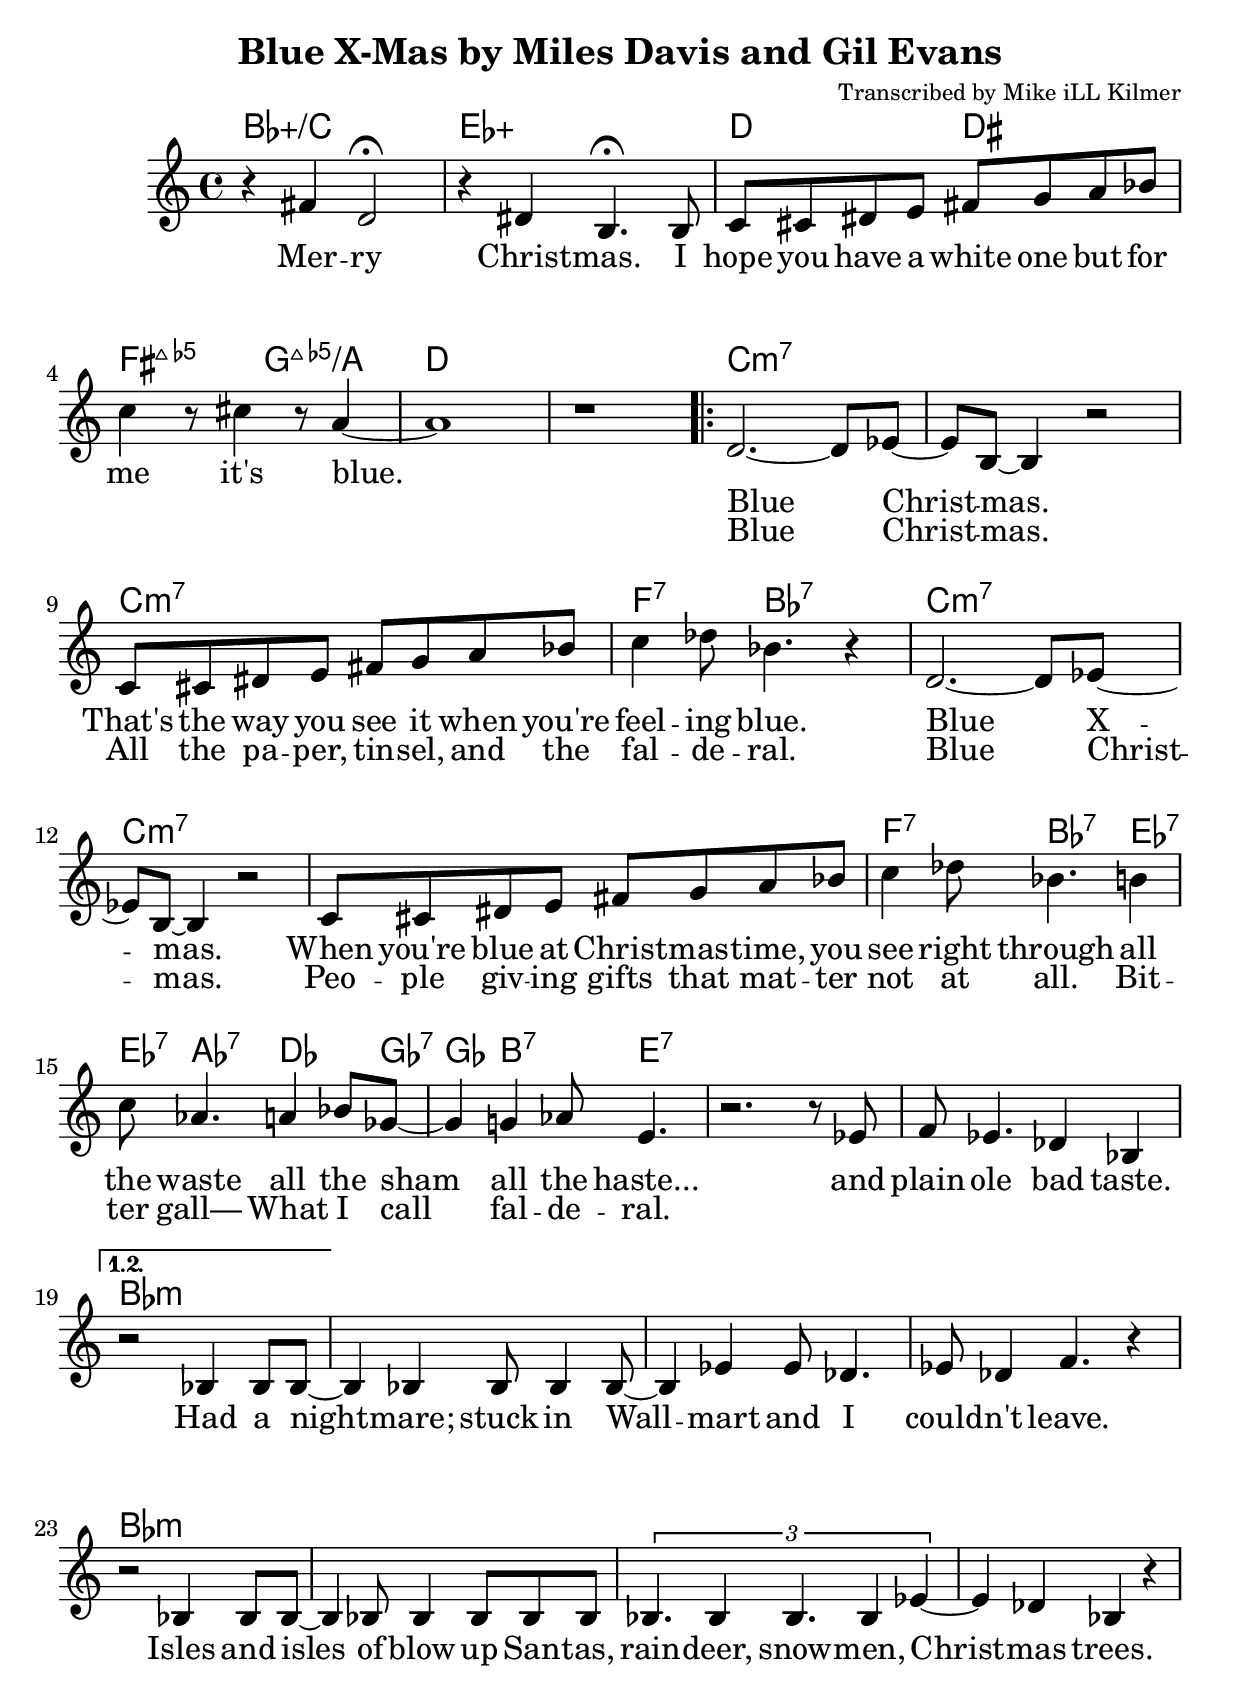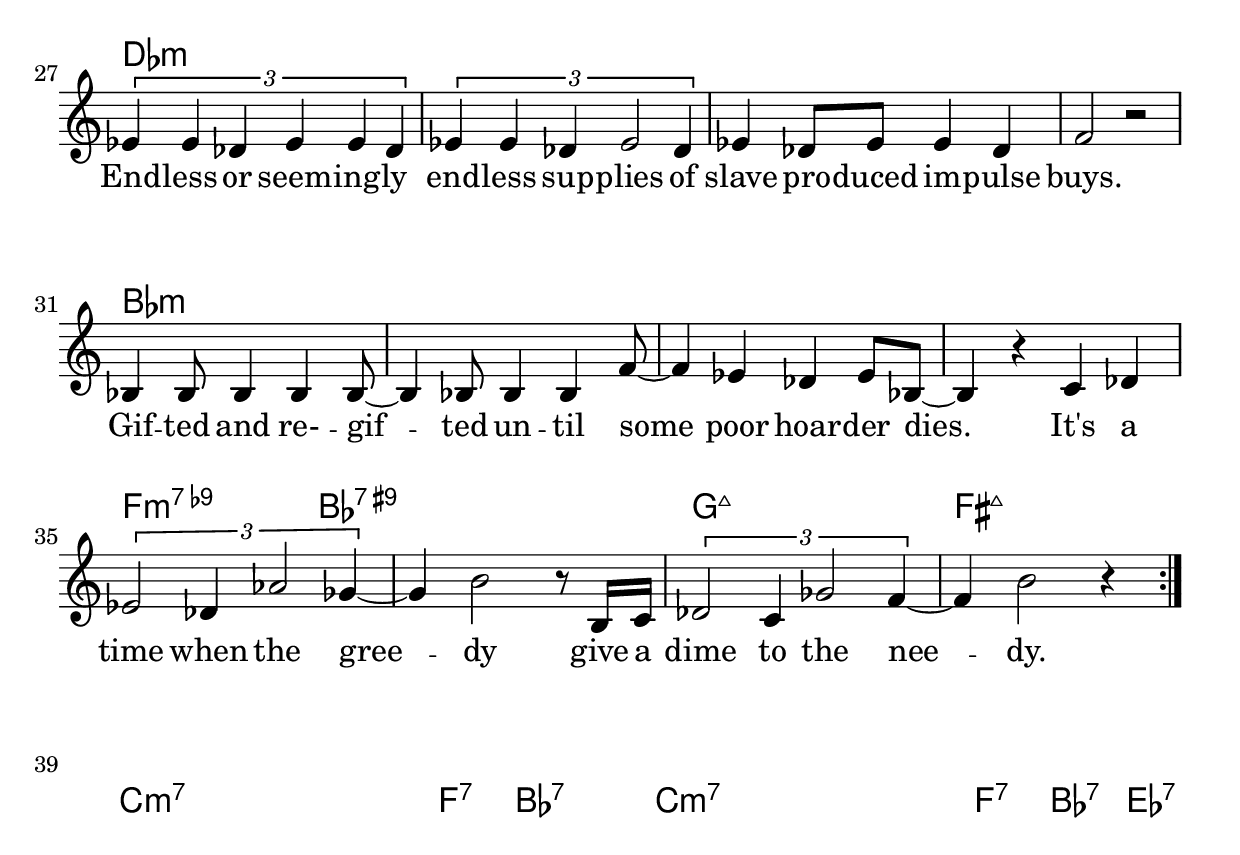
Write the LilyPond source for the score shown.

\version "2.18.2"

\header {
  title = "Blue X-Mas by Miles Davis and Gil Evans"
  composer = "Transcribed by Mike iLL Kilmer"
}

\paper{ print-page-number = ##f bottom-margin = 0.5\in }
melody = \relative c' {
  \clef treble
  \key c \major
  \time 4/4
  \set Score.voltaSpannerDuration = #(ly:make-moment 4/4)
  \new Voice = "intro" {
      r4 fis d2\fermata | r4 dis b4.\fermata b8 | % Merry Christmas. I
      c cis dis e fis g a bes | c4 r8 cis4 r8 a4~ | a1 | r | % hope you have... it's blue.
    }
      \repeat volta 2 {
        \new Voice = "refrain" {
        d,2.~ d8 ees~ | ees b~ b4 r2 | % Blue Christmas.
        c8 cis dis e fis g a bes | c4 des8 bes4. r4 | % That's the way you see it when you're feeling blue.
      %
        d,2.~ d8 ees~ | ees b~ b4 r2 | % Blue Xmas.,
        c8 cis dis e fis g a bes | c4 des8 bes4. b4 |% When you're blue at ...You see right through all
        c8 aes4. a4 bes8 ges~ | ges4 g4 aes8 e4. | % the waste All the sham All the haste
        r2. r8 ees | f ees4. des4 bes | % And plain ole bad taste.
      }
    }
    %
    \alternative {
      \new Voice = "verse" {
        {
          r2 bes4 bes8 bes~ | bes4 bes bes8 bes4 bes8~ | bes4 ees ees8 des4. | ees8 des4 f4. r4 | % Had a nightmare; stuck in Wallmart and I could'nt leave.
          r2 bes,4 bes8 bes~ | bes4 bes8 bes4 bes8 bes bes | \tuplet 3/2 {bes4. bes4 bes4. bes4 ees4~} | ees4 des bes r | % Isles and isles of blow up Santas, raindeer, snowmen, Chrismas trees.
          \tuplet 3/2 {ees4 ees des ees ees des} | \tuplet 3/2 {ees ees des ees2 des4} | ees4 des8 ees ees4 des | f2 r | % Endless or seemingly endless supplies of slave produced impulse buys.
          bes,4 bes8 bes4 bes bes8~ | bes4 bes8 bes4 bes f'8~ | f4 ees des ees8 bes~ | bes4 r c des | % Gifted and re-gifted until some poor hoarder dies. It's a

          \tuplet 3/2 {ees2 des4 aes'2 ges4~} | ges b2 r8 b,16 c | % time when the greedy Give a
          \tuplet 3/2 {des2 c4 ges'2 f4~} | f b2 r4 | % dime to the needy.
        }
      }
    }
    % Then it makes it's way to thrift stores and estate sales, ultimately
    % landing in a landfill so excuse Mister Grinch here if it makes me ill.
    %
    %
    % Blue Christmas.
    % All the paper, tinsel, and the  falderal (fall-de-rawl).
    % Blue Christmas.
    % People giving gifts that matter not at all.
    % Bitter gall—
    % What I call falderal.
    %
    % INSTRUMENTAL SOLO
    %
    % Lots of hungry, homeless children
    % In your own back yards
    % While you're VEDDY, VEDDY busy
    % Addressing 20 zillion Christmas cards.
    %
    % Yuletide is the season to be seen
    % And, oh, to give, and ah, to share,
    % But all you December do-gooders rush around
    % And rant and rave and loudly blare
    % Merry Christmas!
    % I hope you have a white one,
    % But for me it' blue!
}

intro = \lyricmode {
  Mer -- ry Christ -- mas.
  I hope you have a white one
  but for me it's blue.
}

refrain_one = \lyricmode {
  Blue Christ -- mas.
  That's the way you see it when you're feel -- ing blue.

  Blue X -- mas.
  When you're blue at Christ -- mas -- time,
  you see right through all the waste all the sham all the haste...
  and plain ole bad taste.

}

refrain_two = \lyricmode {
  Blue Christ -- mas.
  All the pa -- per, tin -- sel, and the fal -- de -- ral.
  Blue Christ -- mas.
  Peo -- ple giv -- ing gifts that mat -- ter not at all.
  Bit -- ter gall—
  What I call fal -- de -- ral.

}

verse = \lyricmode {

  Had a night -- mare; stuck in Wall -- mart and I could -- n't leave.
  Isles and isles of blow up San -- tas, rain -- deer, snow -- men, Christ -- mas trees.
  End -- less or seem -- ing -- ly end -- less sup -- plies of slave pro -- duced im -- pulse buys.
  Gif -- ted and re- -- gif -- ted un -- til some poor hoar -- der dies.

  It's a time when the gree -- dy
  give a dime to the nee -- dy.

  % Then it makes it's way to thrift stores and estate sales, ultimately
  % landing in a landfill so excuse Mister Grinch here if it makes me ill.

  Side -- walk San -- ta Claus -- es are
  Much, much, much too thin.
  They're wear -- ing fan -- cy rent -- ed cos -- tumes,
  False beards
  And big fat pho -- ny grins.

  And near -- ly eve -- ry -- one's stand -- ing 'round
  Hold -- ing out their emp -- ty hand
  Or tin cup.
  Gim -- me, gim -- me
  Gim -- me, gim -- me, gim -- me!
  Fill my stock -- ing up,
  All the way up.


  % INSTRUMENTAL SOLO

  Lots of hun -- gry, home -- less child -- ren
  In your own back yards
  While you're VED -- DY, VED -- DY bu -- sy
  Ad -- dress -- ing twen -- ty zil -- lion Christ -- mas cards.

  Yule -- tide is the sea -- son to be seen
  And, oh, to give, and ah, to share,
  But all you De -- cem -- ber do- -- good -- ers rush a -- round
  And rant and rave and loud -- ly blare
  Mer -- ry Christ -- mas!
  I hope you have a white one,
  But for me it' blue!

}

harmonies = \chordmode {
  % Intro
  bes1:5+/c | ees:5+ |
  d2 dis | fis:maj7.5- g:maj7.5-/a | d1 | d |
  c:min7 | c:min7 | c:min7 | f4.:7 bes:7 bes4:7 |
  c1:min7 | c:min7 | c:min7 | f4.:7 bes:7 ees4:7 |
  ees8:7 aes4.:7 des4. ges8:7 | ges4 b4.:7 e4.:7 |
  e1:7 | e:7 |
  % Verse
  bes:min | bes:min | bes:min | bes:min | % words start
  bes:min | bes:min | bes:min | bes:min |
  des:min | des:min | des:min | des:min |
  bes:min | bes:min | bes:min | bes:min |
  f2.:min7.9- bes4:9+ | bes1:9+ | g1:maj7 | fis:maj7 | % needy greedy
  % blue xmas
  c:min7 | c:min7 | c:min7 | f4.:7 bes:7 bes4:7 |
  c1:min7 | c:min7 | c:min7 | f4.:7 bes:7 ees4:7 |
}


\score {
  <<
    \new ChordNames {
      \set chordChanges = ##t
      \harmonies
    }
    \new Voice = "one" { \melody }
    \new Lyrics \lyricsto "intro" \intro
    \new Lyrics \lyricsto "verse" \verse
    \new Lyrics \lyricsto "refrain" \refrain_one
    \new Lyrics \lyricsto "refrain" \refrain_two
  >>
  \layout {
        #(layout-set-staff-size 25)
    }
  \midi { }
}

\markup \fill-line {
  \column {
  ""
  }
}
